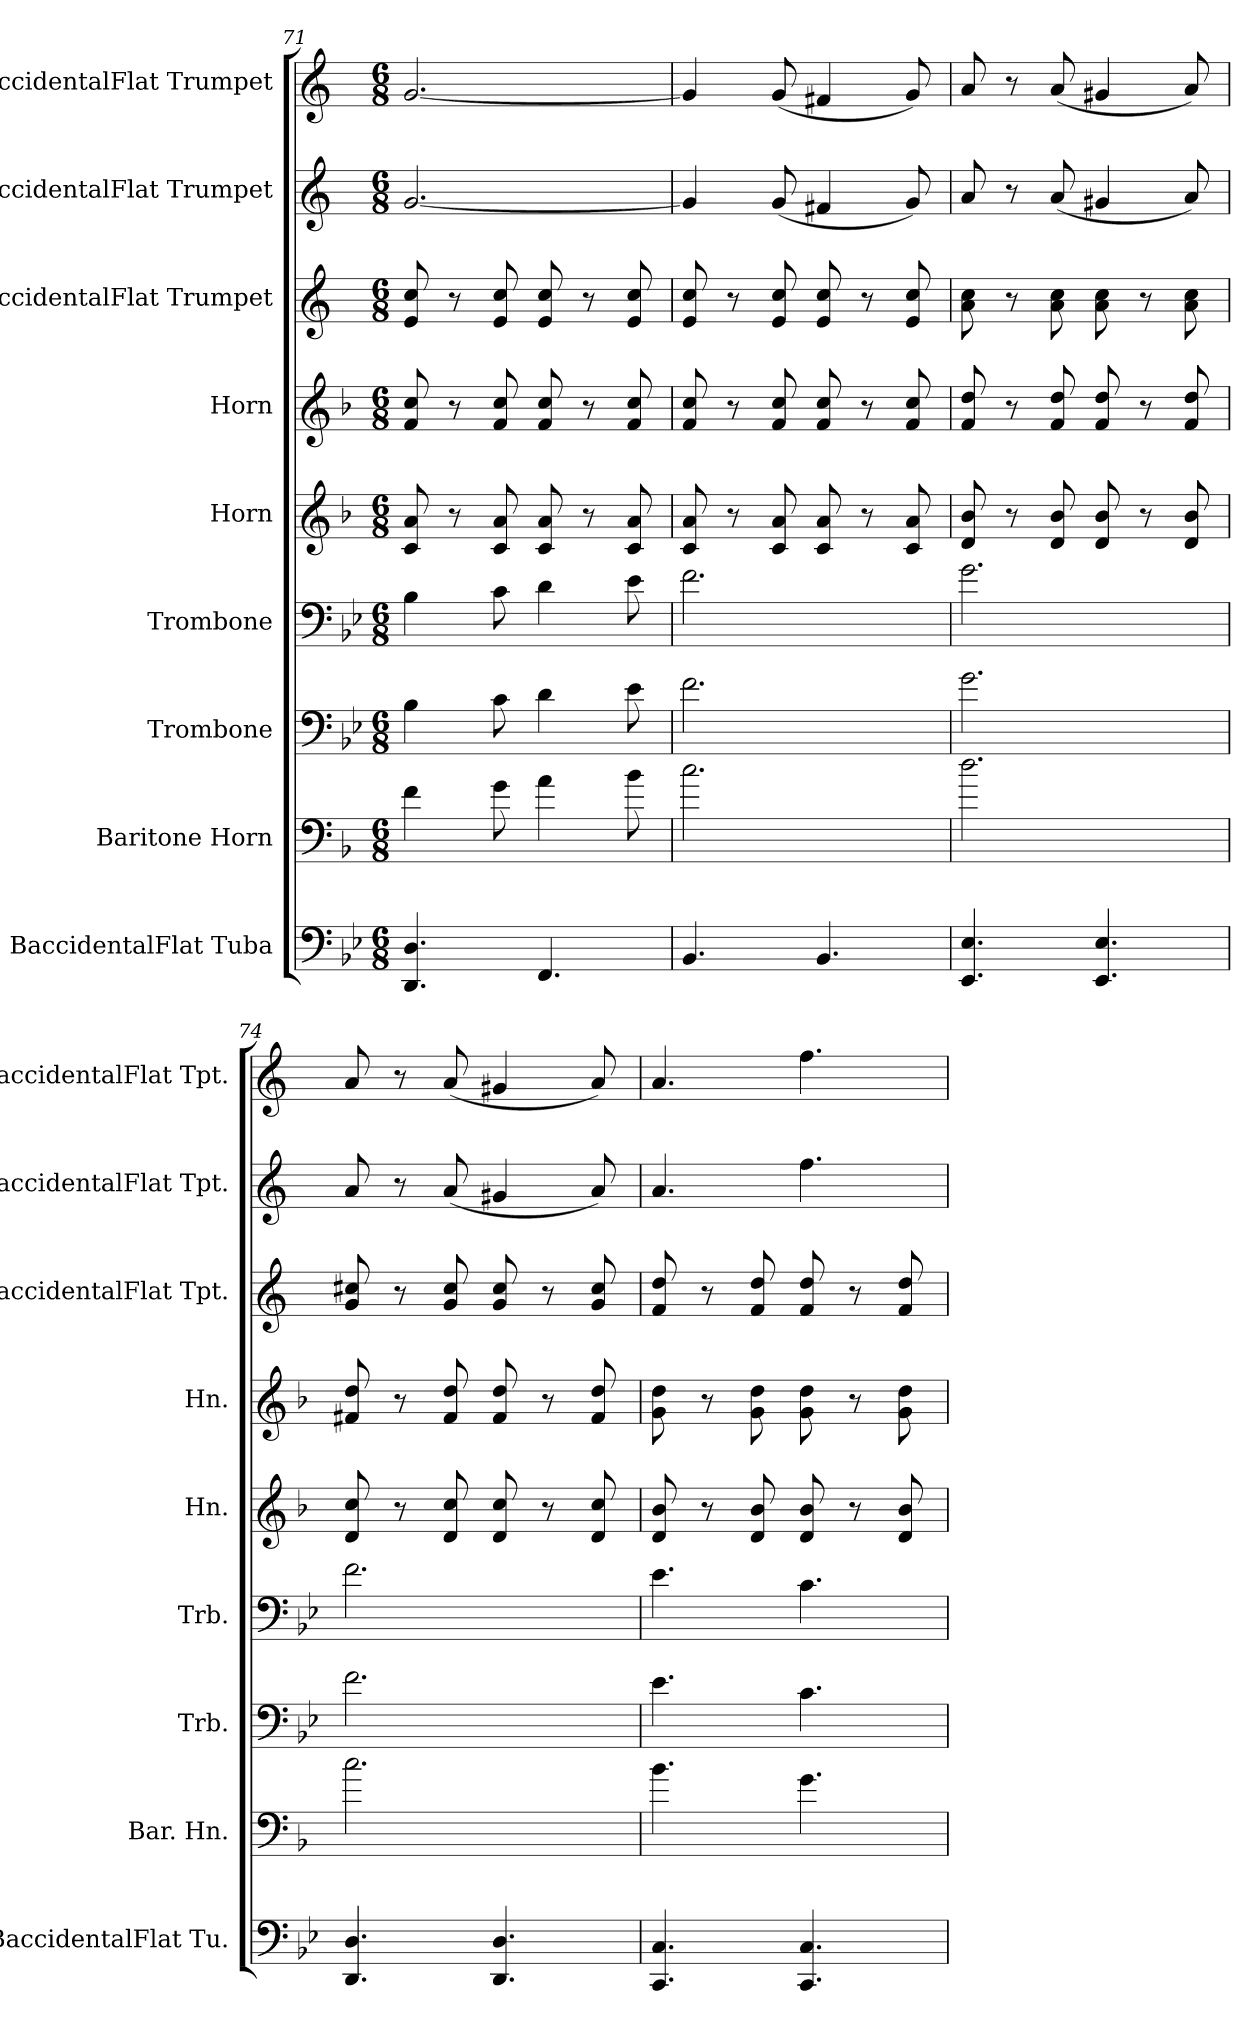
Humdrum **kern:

**kern	**kern	**kern	**kern	**kern	**kern	**kern	**kern	**kern
*part9	*part8	*part7	*part6	*part5	*part4	*part3	*part2	*part1
*staff9	*staff8	*staff7	*staff6	*staff5	*staff4	*staff3	*staff2	*staff1
*I"BaccidentalFlat Tuba	*I"Baritone Horn	*I"Trombone	*I"Trombone	*I"Horn	*I"Horn	*I"BaccidentalFlat Trumpet	*I"BaccidentalFlat Trumpet	*I"BaccidentalFlat Trumpet
*I'BaccidentalFlat Tu.	*I'Bar. Hn.	*I'Trb.	*I'Trb.	*I'Hn.	*I'Hn.	*I'BaccidentalFlat Tpt.	*I'BaccidentalFlat Tpt.	*I'BaccidentalFlat Tpt.
*clefF4	*clefF4	*clefF4	*clefF4	*clefG2	*clefG2	*clefG2	*clefG2	*clefG2
*	*ITrd4c7	*	*	*ITrd4c7	*ITrd4c7	*ITrd1c2	*ITrd1c2	*ITrd1c2
*k[b-e-]	*k[b-e-]	*k[b-e-]	*k[b-e-]	*k[b-e-]	*k[b-e-]	*k[b-e-]	*k[b-e-]	*k[b-e-]
*M6/8	*M6/8	*M6/8	*M6/8	*M6/8	*M6/8	*M6/8	*M6/8	*M6/8
=71	=71	=71	=71	=71	=71	=71	=71	=71
4.DD/ 4.D/	4B-\	4B-\	4B-\	8F/ 8d/	8B-/ 8f/	8d/ 8b-/	[2.f/	[2.f/
.	.	.	.	8r	8r	8r	.	.
.	8c\	8c\	8c\	8F/ 8d/	8B-/ 8f/	8d/ 8b-/	.	.
4.FF/	4d\	4d\	4d\	8F/ 8d/	8B-/ 8f/	8d/ 8b-/	.	.
.	.	.	.	8r	8r	8r	.	.
.	8e-\	8e-\	8e-\	8F/ 8d/	8B-/ 8f/	8d/ 8b-/	.	.
=72	=72	=72	=72	=72	=72	=72	=72	=72
4.BB-/	2.f\	2.f\	2.f\	8F/ 8d/	8B-/ 8f/	8d/ 8b-/	4f/]	4f/]
.	.	.	.	8r	8r	8r	.	.
.	.	.	.	8F/ 8d/	8B-/ 8f/	8d/ 8b-/	(8f/	(8f/
4.BB-/	.	.	.	8F/ 8d/	8B-/ 8f/	8d/ 8b-/	4en/	4en/
.	.	.	.	8r	8r	8r	.	.
.	.	.	.	8F/ 8d/	8B-/ 8f/	8d/ 8b-/	8f/)	8f/)
!!LO:PB:g=z
=73	=73	=73	=73	=73	=73	=73	=73	=73
4.EE-/ 4.E-/	2.g\	2.g\	2.g\	8G/ 8e-/	8B-/ 8g/	8g\ 8b-\	8g/	8g/
.	.	.	.	8r	8r	8r	8r	8r
.	.	.	.	8G/ 8e-/	8B-/ 8g/	8g\ 8b-\	(8g/	(8g/
4.EE-/ 4.E-/	.	.	.	8G/ 8e-/	8B-/ 8g/	8g\ 8b-\	4f#X/	4f#X/
.	.	.	.	8r	8r	8r	.	.
.	.	.	.	8G/ 8e-/	8B-/ 8g/	8g\ 8b-\	8g/)	8g/)
=74	=74	=74	=74	=74	=74	=74	=74	=74
4.DD/ 4.D/	2.f\	2.f\	2.f\	8G/ 8f/	8Bn/ 8g/	8f/ 8bn/	8g/	8g/
.	.	.	.	8r	8r	8r	8r	8r
.	.	.	.	8G/ 8f/	8B/ 8g/	8f/ 8b/	(8g/	(8g/
4.DD/ 4.D/	.	.	.	8G/ 8f/	8B/ 8g/	8f/ 8b/	4f#X/	4f#X/
.	.	.	.	8r	8r	8r	.	.
.	.	.	.	8G/ 8f/	8B/ 8g/	8f/ 8b/	8g/)	8g/)
=75	=75	=75	=75	=75	=75	=75	=75	=75
4.CC/ 4.C/	4.e-\	4.e-\	4.e-\	8G/ 8e-/	8c\ 8g\	8e-/ 8cc/	4.g/	4.g/
.	.	.	.	8r	8r	8r	.	.
.	.	.	.	8G/ 8e-/	8c\ 8g\	8e-/ 8cc/	.	.
4.CC/ 4.C/	4.c\	4.c\	4.c\	8G/ 8e-/	8c\ 8g\	8e-/ 8cc/	4.ee-\	4.ee-\
.	.	.	.	8r	8r	8r	.	.
.	.	.	.	8G/ 8e-/	8c\ 8g\	8e-/ 8cc/	.	.
=	=	=	=	=	=	=	=	=
*-	*-	*-	*-	*-	*-	*-	*-	*-
